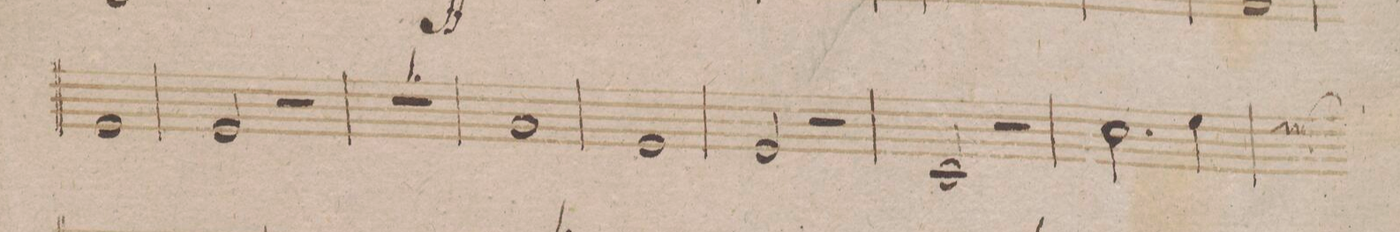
**kern	**dynam
*I"Corno 2do in F.	*
*clefG2	*
*k[b-]	*
*met(c)	*
*M4/4	*
1A	.
=136	=136
2A/	.
2r	.
=137	=137
1r	.
=138	=138
1c	.
=139	=139
1A	.
=140	=140
2A/	.
2r	.
=141	=141
2F/	.
2r	.
=142	=142
2.f\	.
4a\	.
*custos:dd	*
=143	=143
*-	*-
